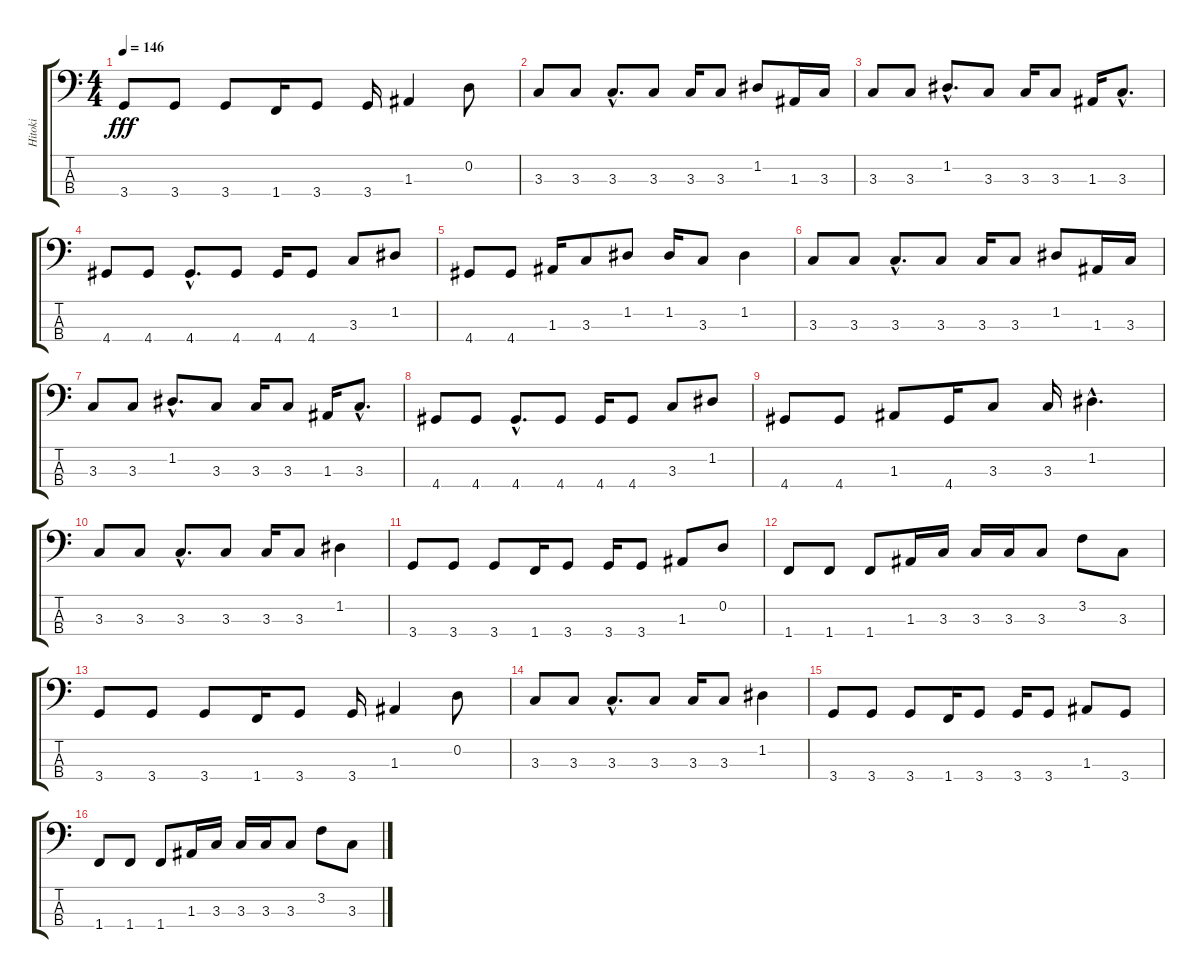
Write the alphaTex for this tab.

\track ("Hitoki" "Hitoki") {instrument electricbassfinger}
\staff {score tabs}
\tuning (G2 D2 A1 E1) {hide}
\ts (4 4)
\tempo 146
\clef f4
\ks c
3.4.8{dy fff} 3.4.8 3.4.8 1.4.16 3.4.8 3.4.16 1.3.4 0.2.8 |
3.3.8 3.3.8 3.3{hac}.8{d} 3.3.8 3.3.16 3.3.8 1.2.8 1.3.16 3.3.16 |
3.3.8 3.3.8 1.2{hac}.8{d} 3.3.8 3.3.16 3.3.8 1.3.16 3.3{hac}.8{d} |
4.4.8 4.4.8 4.4{hac}.8{d} 4.4.8 4.4.16 4.4.8 3.3.8 1.2.8 |
4.4.8 4.4.8 1.3.16 3.3.8 1.2.8 1.2.16 3.3.8 1.2.4 |
3.3.8 3.3.8 3.3{hac}.8{d} 3.3.8 3.3.16 3.3.8 1.2.8 1.3.16 3.3.16 |
3.3.8 3.3.8 1.2{hac}.8{d} 3.3.8 3.3.16 3.3.8 1.3.16 3.3{hac}.8{d} |
4.4.8 4.4.8 4.4{hac}.8{d} 4.4.8 4.4.16 4.4.8 3.3.8 1.2.8 |
4.4.8 4.4.8 1.3.8 4.4.16 3.3.8 3.3.16 1.2{hac}.4{d} |
3.3.8 3.3.8 3.3{hac}.8{d} 3.3.8 3.3.16 3.3.8 1.2.4 |
3.4.8 3.4.8 3.4.8 1.4.16 3.4.8 3.4.16 3.4.8 1.3.8 0.2.8 |
1.4.8 1.4.8 1.4.8 1.3.16 3.3.16 3.3.16 3.3.16 3.3.8 3.2.8 3.3.8 |
3.4.8 3.4.8 3.4.8 1.4.16 3.4.8 3.4.16 1.3.4 0.2.8 |
3.3.8 3.3.8 3.3{hac}.8{d} 3.3.8 3.3.16 3.3.8 1.2.4 |
3.4.8 3.4.8 3.4.8 1.4.16 3.4.8 3.4.16 3.4.8 1.3.8 3.4.8 |
1.4.8 1.4.8 1.4.8 1.3.16 3.3.16 3.3.16 3.3.16 3.3.8 3.2.8 3.3.8
